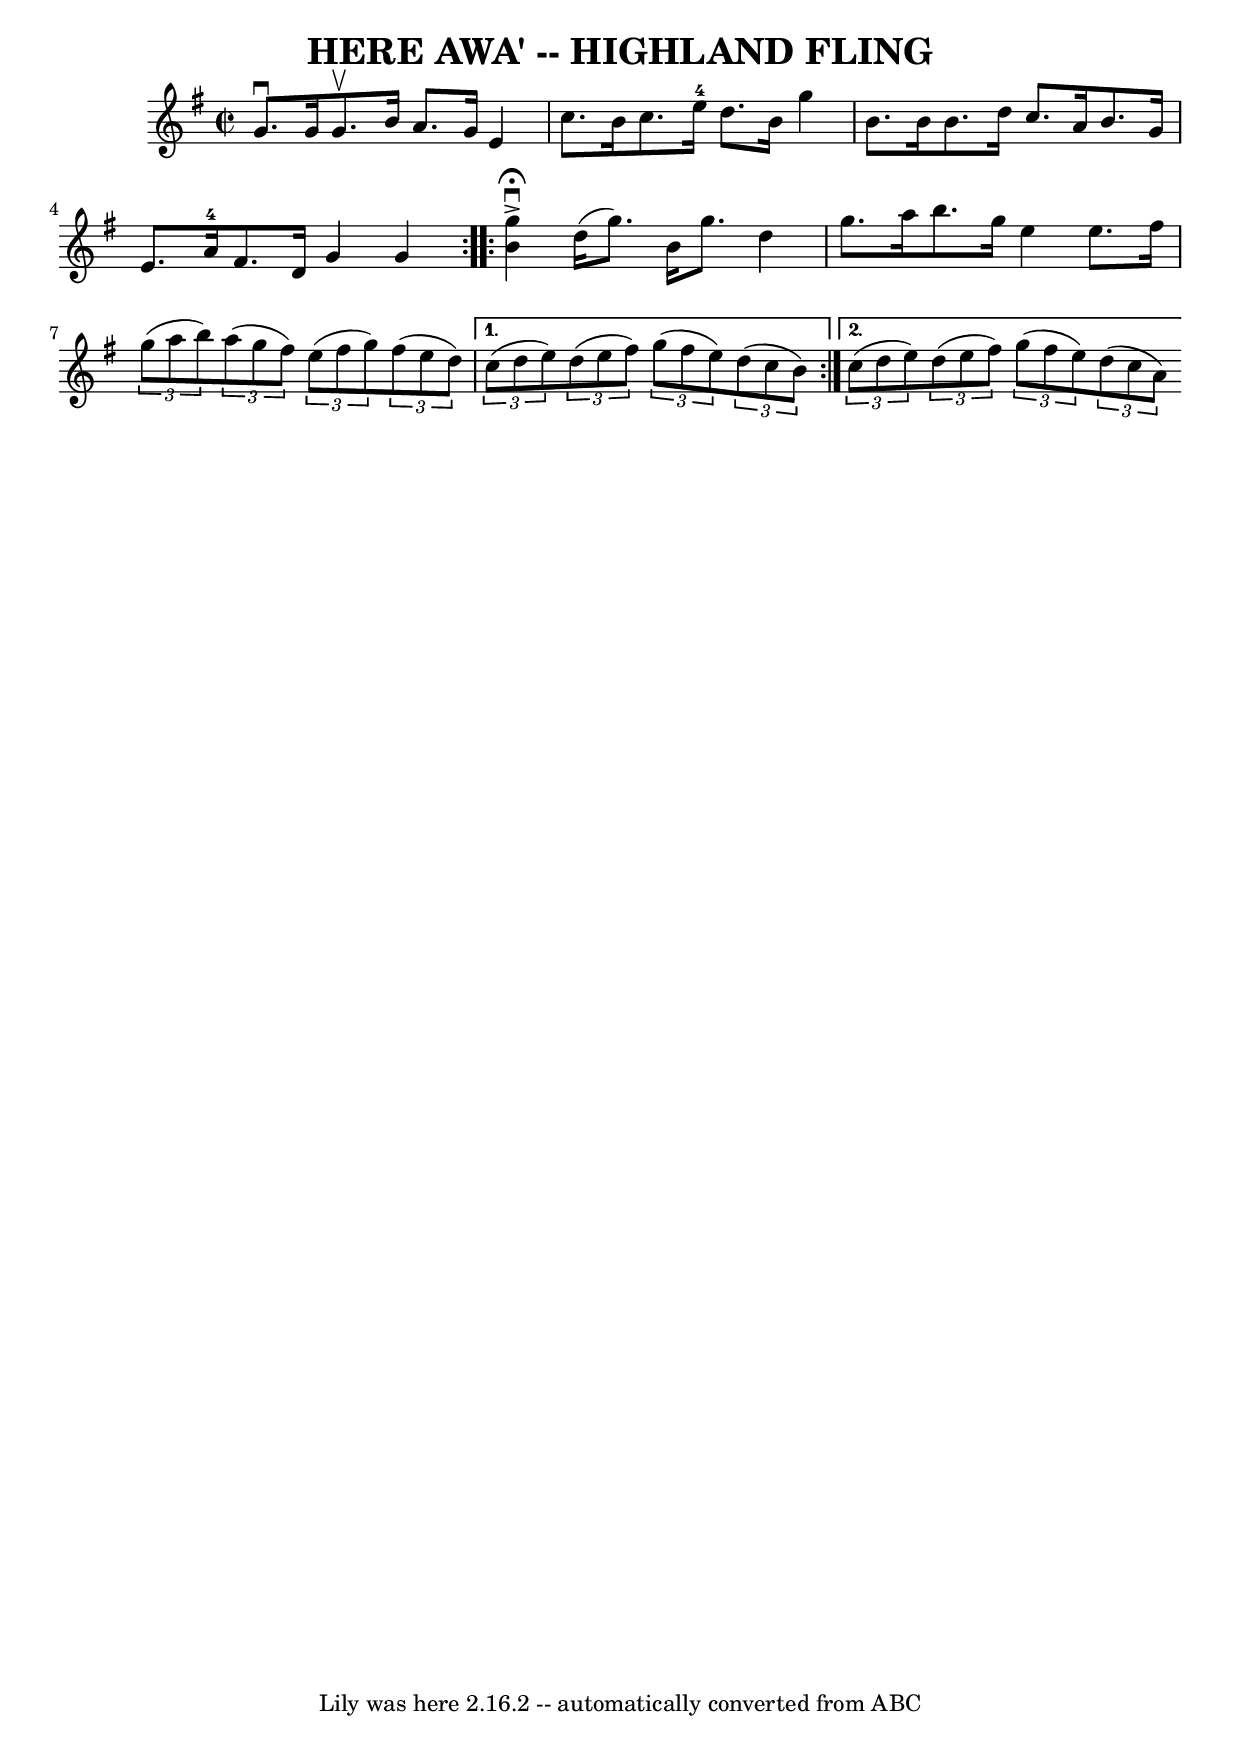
\version "2.16.2"
\include "Mammoth.ily"
\header {
  %% book = "Ryan's Mammoth Collection of Fiddle Tunes"
  crossRefNumber = "1"
  footnotes = ""
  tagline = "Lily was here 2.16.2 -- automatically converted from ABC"
  title = "HERE AWA' -- HIGHLAND FLING"

}
voicedefault =  {


  \override Staff.TimeSignature #'style = #'C
  \time 2/2 
  \key g \major
  
  \repeat volta 2 {     g'8.^\downbow g'16 g'8.^\upbow b'16 a'8. g'16 e'4     |
    c''8. b'16 c''8.         e''16-4 d''8. b'16 g''4         |
    b'8. b'16 b'8.         d''16 c''8. a'16 b'8. g'16     |
    e'8. a'16-4 fis'8. 
    d'16 g'4 g'4    
  }     
  \repeat volta 2 {
    << g''4^\fermata^\accent^\downbow b'4   >> d''16 (g''8.) b'16 g''8.)        d''4     |
    g''8. a''16 b''8. g''16 e''4 e''8. fis''16  |
    \times 2/3 { g''8 (a''8 b''8) 
	       }   \times 2/3 {   
		 a''8 (g''8 fis''8) 
	       }   \times 2/3 { e''8 (fis''8 g''8) 
			      }   
    \times 2/3 { fis''8 (e''8 d''8) 
	       }   
  } \alternative{{   \times 2/3 {  
    c''8 (d''8 e''8) 
  }   \times 2/3 { d''8 (e''8 fis''8) 
		 }   
		     \times 2/3 { g''8 (fis''8 e''8) 
				}   \times 2/3 { d''8 (c''8    
						 b'8) 
					       }       
		   } {   \times 2/3 { c''8 (d''8 e''8) 
				    }   \times 2/3 { 
				      d''8 (e''8 fis''8) 
				    }   \times 2/3 { g''8 (fis''8 e''8) 
						   }  
			 \times 2/3 { d''8 (c''8 a'8)  				    }   <<   \bar " |."  >>   
		       }
	       }

}

\score{
  <<

    \context Staff="default"
    {
      \voicedefault 
      
    }

  >>
  \layout {
    
  }
  \midi {
  }

}
